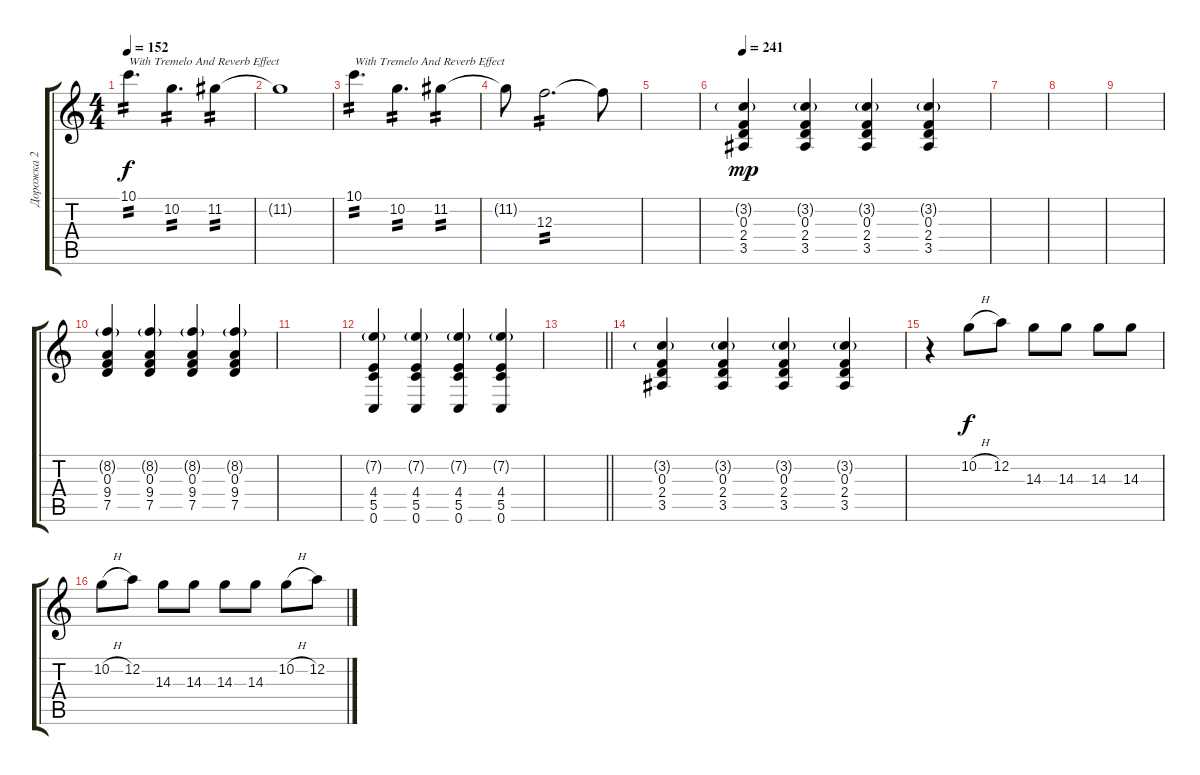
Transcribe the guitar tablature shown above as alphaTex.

\track ("Дорожка 2" "Дорожка 2") {instrument distortionguitar}
\staff {score tabs}
\tuning (D4 A3 F3 C3 G2 C2) {hide}
\ts (4 4)
\tempo 152
\clef g2
\ks c
10.1.4{d txt "With Tremelo And Reverb Effect" tp 2 dy f} 10.2.4{d tp 2} 11.2.4{tp 2} |
11.2{t}.1 |
10.1.4{d txt "With Tremelo And Reverb Effect" tp 2} 10.2.4{d tp 2} 11.2.4{tp 2} |
11.2{t}.8 12.3.2{d tp 2} 12.3{t}.8 |
|
\tempo 241
(3.2{g} 0.3 2.4 3.5).4{dy mp volume 11 balance 14 instrument distortionguitar} (3.2{g} 0.3 2.4 3.5).4 (3.2{g} 0.3 2.4 3.5).4 (3.2{g} 0.3 2.4 3.5).4 |
|
|
|
(8.2{g} 0.3 9.4 7.5).4 (8.2{g} 0.3 9.4 7.5).4 (8.2{g} 0.3 9.4 7.5).4 (8.2{g} 0.3 9.4 7.5).4 |
|
(7.2{g} 4.4 5.5 0.6).4 (7.2{g} 4.4 5.5 0.6).4 (7.2{g} 4.4 5.5 0.6).4 (7.2{g} 4.4 5.5 0.6).4 |
\barLineRight lightlight
|
(3.2{g} 0.3 2.4 3.5).4 (3.2{g} 0.3 2.4 3.5).4 (3.2{g} 0.3 2.4 3.5).4 (3.2{g} 0.3 2.4 3.5).4 |
r.4 10.2{h}.8{dy f} 12.2.8 14.3.8 14.3.8 14.3.8 14.3.8 |
10.2{h}.8 12.2.8 14.3.8 14.3.8 14.3.8 14.3.8 10.2{h}.8 12.2.8
